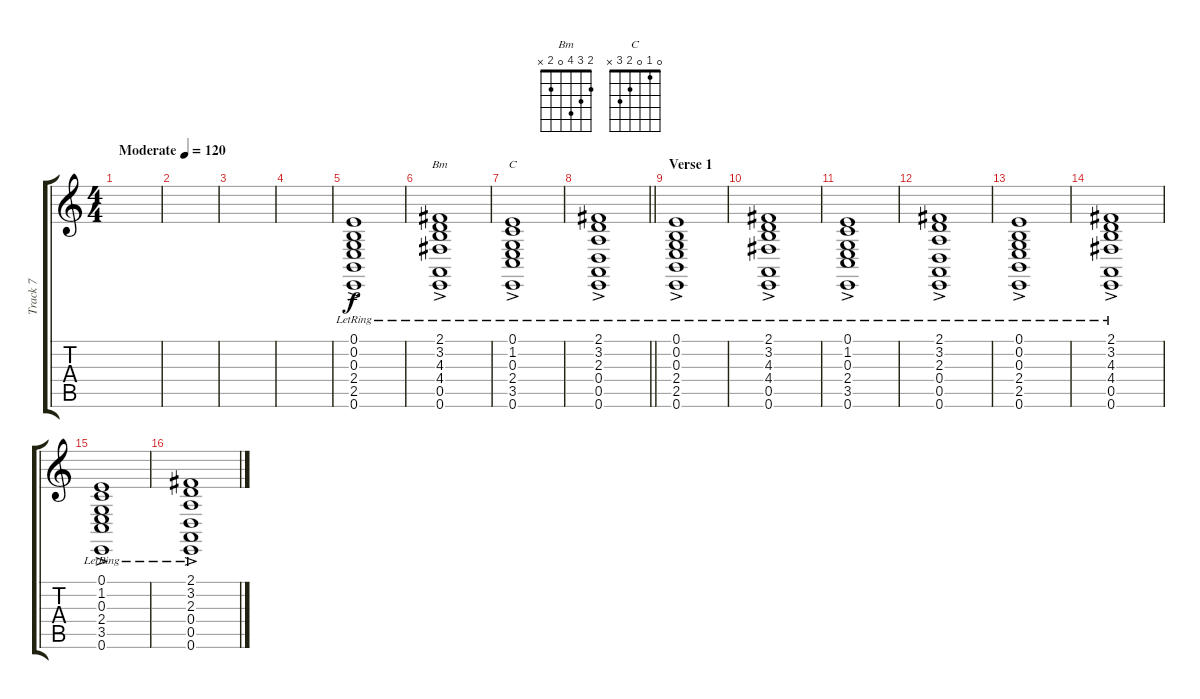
\track ("Track 7" "Track 7") {instrument electricgrandpiano}
\staff {score tabs}
\tuning (E4 B3 G3 D3 A2 E2) {hide}
\chord ("Bm" 2 3 4 0 2 x)
\chord ("C" 0 1 0 2 3 x)
\ts (4 4)
\tempo (120 "Moderate")
\clef g2
\ks c
|
|
|
|
(0.1{ac lr} 0.2{ac lr} 0.3{ac lr} 2.4{ac lr} 2.5{ac lr} 0.6{ac lr}).1 |
(2.1{ac lr} 3.2{ac lr} 4.3{ac lr} 4.4{ac lr} 0.5{ac lr} 0.6{ac lr}).1{ch "Bm"} |
(0.1{ac lr} 1.2{ac lr} 0.3{ac lr} 2.4{ac lr} 3.5{ac lr} 0.6{ac lr}).1{ch "C"} |
\barLineRight lightlight
(2.1{ac lr} 3.2{ac lr} 2.3{ac lr} 0.4{ac lr} 0.5{ac lr} 0.6{ac lr}).1 |
\section ("" "Verse 1")
(0.1{ac lr} 0.2{ac lr} 0.3{ac lr} 2.4{ac lr} 2.5{ac lr} 0.6{ac lr}).1 |
(2.1{ac lr} 3.2{ac lr} 4.3{ac lr} 4.4{ac lr} 0.5{ac lr} 0.6{ac lr}).1 |
(0.1{ac lr} 1.2{ac lr} 0.3{ac lr} 2.4{ac lr} 3.5{ac lr} 0.6{ac lr}).1 |
(2.1{ac lr} 3.2{ac lr} 2.3{ac lr} 0.4{ac lr} 0.5{ac lr} 0.6{ac lr}).1 |
(0.1{ac lr} 0.2{ac lr} 0.3{ac lr} 2.4{ac lr} 2.5{ac lr} 0.6{ac lr}).1 |
(2.1{ac lr} 3.2{ac lr} 4.3{ac lr} 4.4{ac lr} 0.5{ac lr} 0.6{ac lr}).1 |
(0.1{ac lr} 1.2{ac lr} 0.3{ac lr} 2.4{ac lr} 3.5{ac lr} 0.6{ac lr}).1 |
(2.1{ac lr} 3.2{ac lr} 2.3{ac lr} 0.4{ac lr} 0.5{ac lr} 0.6{ac lr}).1
